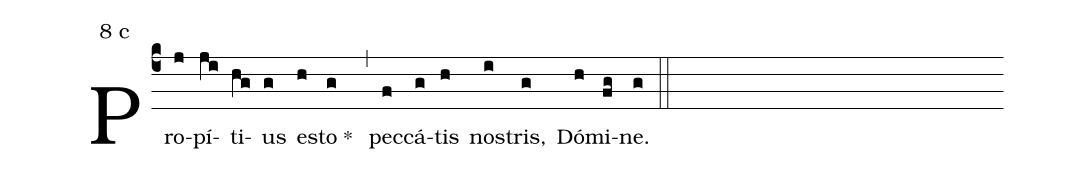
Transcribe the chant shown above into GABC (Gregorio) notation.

mode:8 c;
%%
(c4) Pro(j)pí(ji)ti(hg)us(g) es(h)to(g) *()(,) pec(f)cá(g)tis(h) nos(i)tris,(g) Dó(h)mi(fg)ne.(g) (::)
